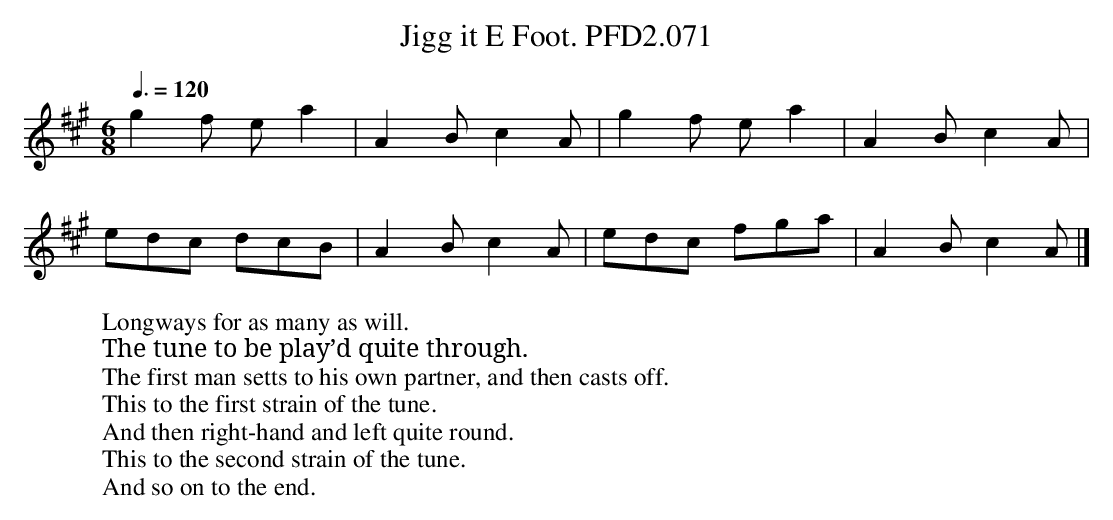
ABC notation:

X:1
T:Jigg it E Foot. PFD2.071
M:6/8
L:1/8
Q:3/8=120
W:Longways for as many as will.
W:The tune to be play’d quite through.
W:The first man setts to his own partner, and then casts off.
W:This to the first strain of the tune.
W:And then right-hand and left quite round.
W:This to the second strain of the tune.
W:And so on to the end.
K:A
g2f ea2|A2B c2A|g2f ea2|A2B c2A|
edc dcB|A2B c2A|edc fga|A2B c2A|]
